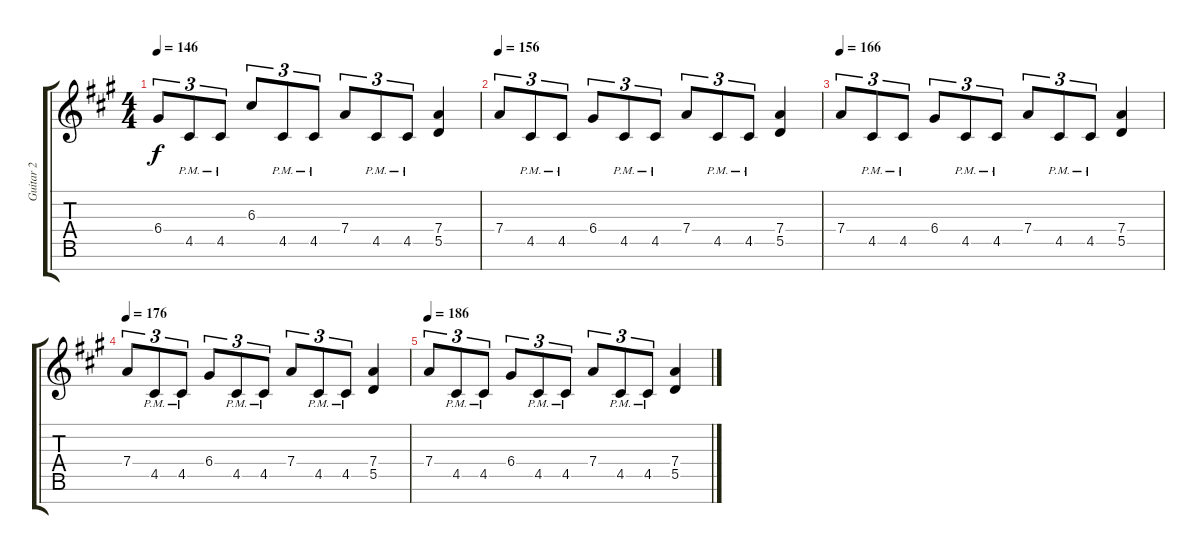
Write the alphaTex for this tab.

\track ("Guitar 2" "Guitar 2") {instrument distortionguitar}
\staff {score tabs}
\tuning (E4 B3 G3 D3 A2 E2 B1) {hide}
\ts (4 4)
\tempo 146
\clef g2
\ks a
6.4.8{tu (3 2) dy f} 4.5{pm}.8{tu (3 2)} 4.5{pm}.8{tu (3 2)} 6.3.8{tu (3 2)} 4.5{pm}.8{tu (3 2)} 4.5{pm}.8{tu (3 2)} 7.4.8{tu (3 2)} 4.5{pm}.8{tu (3 2)} 4.5{pm}.8{tu (3 2)} (7.4 5.5).4 |
\tempo 156
7.4.8{tu (3 2)} 4.5{pm}.8{tu (3 2)} 4.5{pm}.8{tu (3 2)} 6.4.8{tu (3 2)} 4.5{pm}.8{tu (3 2)} 4.5{pm}.8{tu (3 2)} 7.4.8{tu (3 2)} 4.5{pm}.8{tu (3 2)} 4.5{pm}.8{tu (3 2)} (7.4 5.5).4 |
\tempo 166
7.4.8{tu (3 2)} 4.5{pm}.8{tu (3 2)} 4.5{pm}.8{tu (3 2)} 6.4.8{tu (3 2)} 4.5{pm}.8{tu (3 2)} 4.5{pm}.8{tu (3 2)} 7.4.8{tu (3 2)} 4.5{pm}.8{tu (3 2)} 4.5{pm}.8{tu (3 2)} (7.4 5.5).4 |
\tempo 176
7.4.8{tu (3 2)} 4.5{pm}.8{tu (3 2)} 4.5{pm}.8{tu (3 2)} 6.4.8{tu (3 2)} 4.5{pm}.8{tu (3 2)} 4.5{pm}.8{tu (3 2)} 7.4.8{tu (3 2)} 4.5{pm}.8{tu (3 2)} 4.5{pm}.8{tu (3 2)} (7.4 5.5).4 |
\tempo 186
7.4.8{tu (3 2)} 4.5{pm}.8{tu (3 2)} 4.5{pm}.8{tu (3 2)} 6.4.8{tu (3 2)} 4.5{pm}.8{tu (3 2)} 4.5{pm}.8{tu (3 2)} 7.4.8{tu (3 2)} 4.5{pm}.8{tu (3 2)} 4.5{pm}.8{tu (3 2)} (7.4 5.5).4
